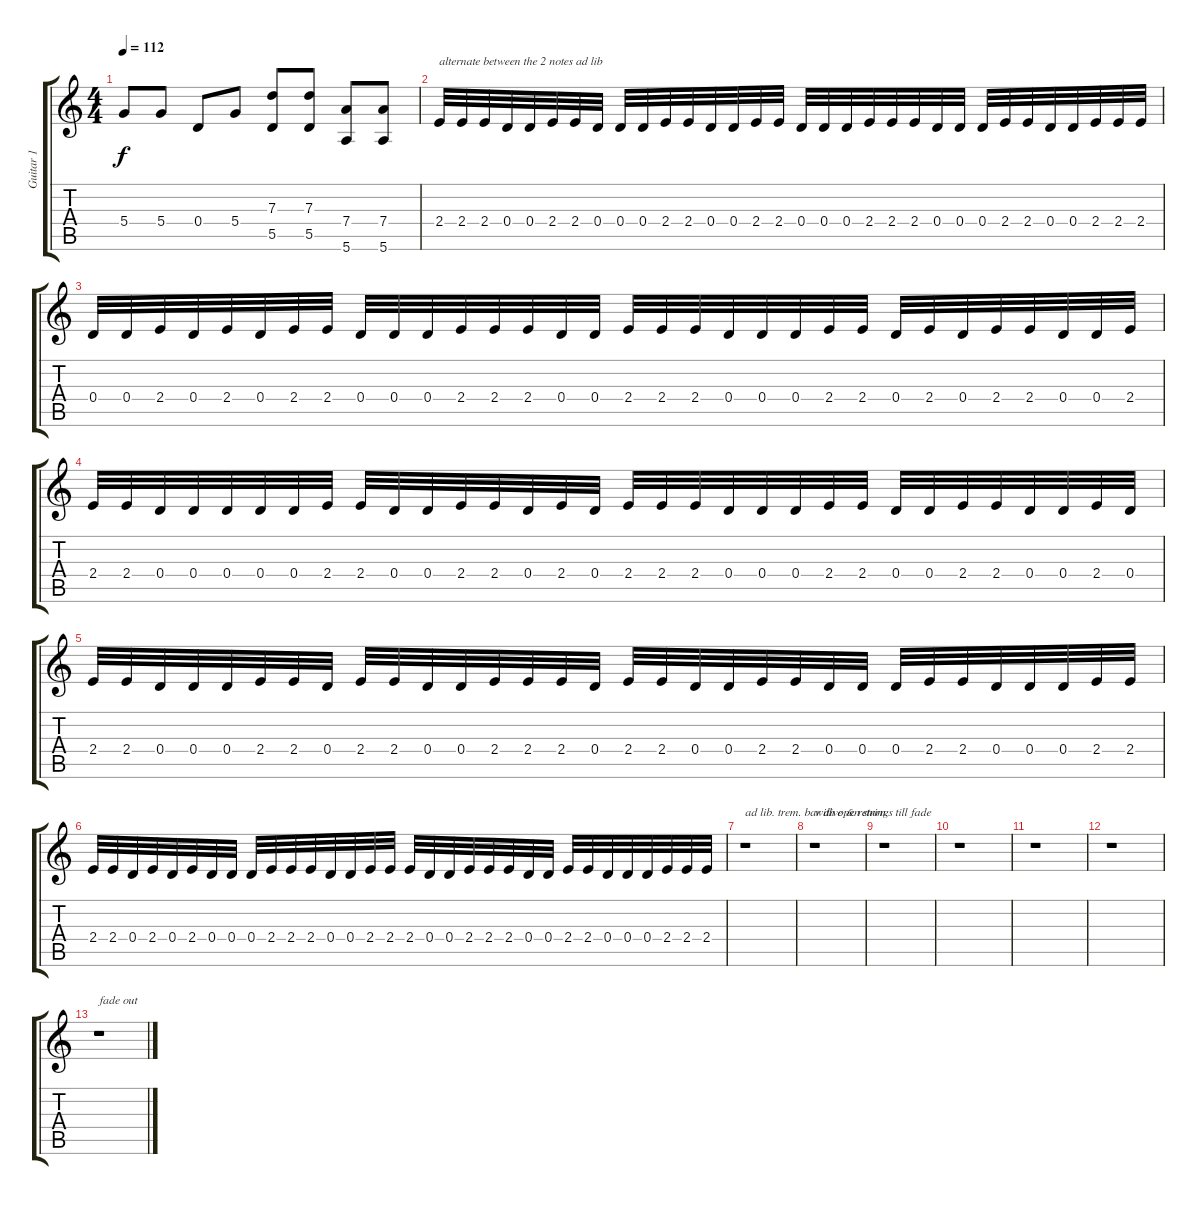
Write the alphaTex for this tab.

\track ("Guitar 1" "Guitar 1") {instrument distortionguitar}
\staff {score tabs}
\tuning (E4 B3 G3 D3 A2 E2) {hide}
\ts (4 4)
\tempo 112
\clef g2
\ks c
5.4.8{dy f} 5.4.8 0.4.8 5.4.8 (7.3 5.5).8 (7.3 5.5).8 (7.4 5.6).8 (7.4 5.6).8 |
2.4.32{txt "alternate between the 2 notes ad lib"} 2.4.32 2.4.32 0.4.32 0.4.32 2.4.32 2.4.32 0.4.32 0.4.32 0.4.32 2.4.32 2.4.32 0.4.32 0.4.32 2.4.32 2.4.32 0.4.32 0.4.32 0.4.32 2.4.32 2.4.32 2.4.32 0.4.32 0.4.32 0.4.32 2.4.32 2.4.32 0.4.32 0.4.32 2.4.32 2.4.32 2.4.32 |
0.4.32 0.4.32 2.4.32 0.4.32 2.4.32 0.4.32 2.4.32 2.4.32 0.4.32 0.4.32 0.4.32 2.4.32 2.4.32 2.4.32 0.4.32 0.4.32 2.4.32 2.4.32 2.4.32 0.4.32 0.4.32 0.4.32 2.4.32 2.4.32 0.4.32 2.4.32 0.4.32 2.4.32 2.4.32 0.4.32 0.4.32 2.4.32 |
2.4.32 2.4.32 0.4.32 0.4.32 0.4.32 0.4.32 0.4.32 2.4.32 2.4.32 0.4.32 0.4.32 2.4.32 2.4.32 0.4.32 2.4.32 0.4.32 2.4.32 2.4.32 2.4.32 0.4.32 0.4.32 0.4.32 2.4.32 2.4.32 0.4.32 0.4.32 2.4.32 2.4.32 0.4.32 0.4.32 2.4.32 0.4.32 |
2.4.32 2.4.32 0.4.32 0.4.32 0.4.32 2.4.32 2.4.32 0.4.32 2.4.32 2.4.32 0.4.32 0.4.32 2.4.32 2.4.32 2.4.32 0.4.32 2.4.32 2.4.32 0.4.32 0.4.32 2.4.32 2.4.32 0.4.32 0.4.32 0.4.32 2.4.32 2.4.32 0.4.32 0.4.32 0.4.32 2.4.32 2.4.32 |
2.4.32 2.4.32 0.4.32 2.4.32 0.4.32 2.4.32 0.4.32 0.4.32 0.4.32 2.4.32 2.4.32 2.4.32 0.4.32 0.4.32 2.4.32 2.4.32 2.4.32 0.4.32 0.4.32 2.4.32 2.4.32 2.4.32 0.4.32 0.4.32 2.4.32 2.4.32 0.4.32 0.4.32 0.4.32 2.4.32 2.4.32 2.4.32 |
r.1{txt "ad lib. trem. bar dive & return "} |
r.1{txt "with open strings till fade"} |
r.1 |
r.1 |
r.1 |
r.1 |
r.1{txt "fade out"}
